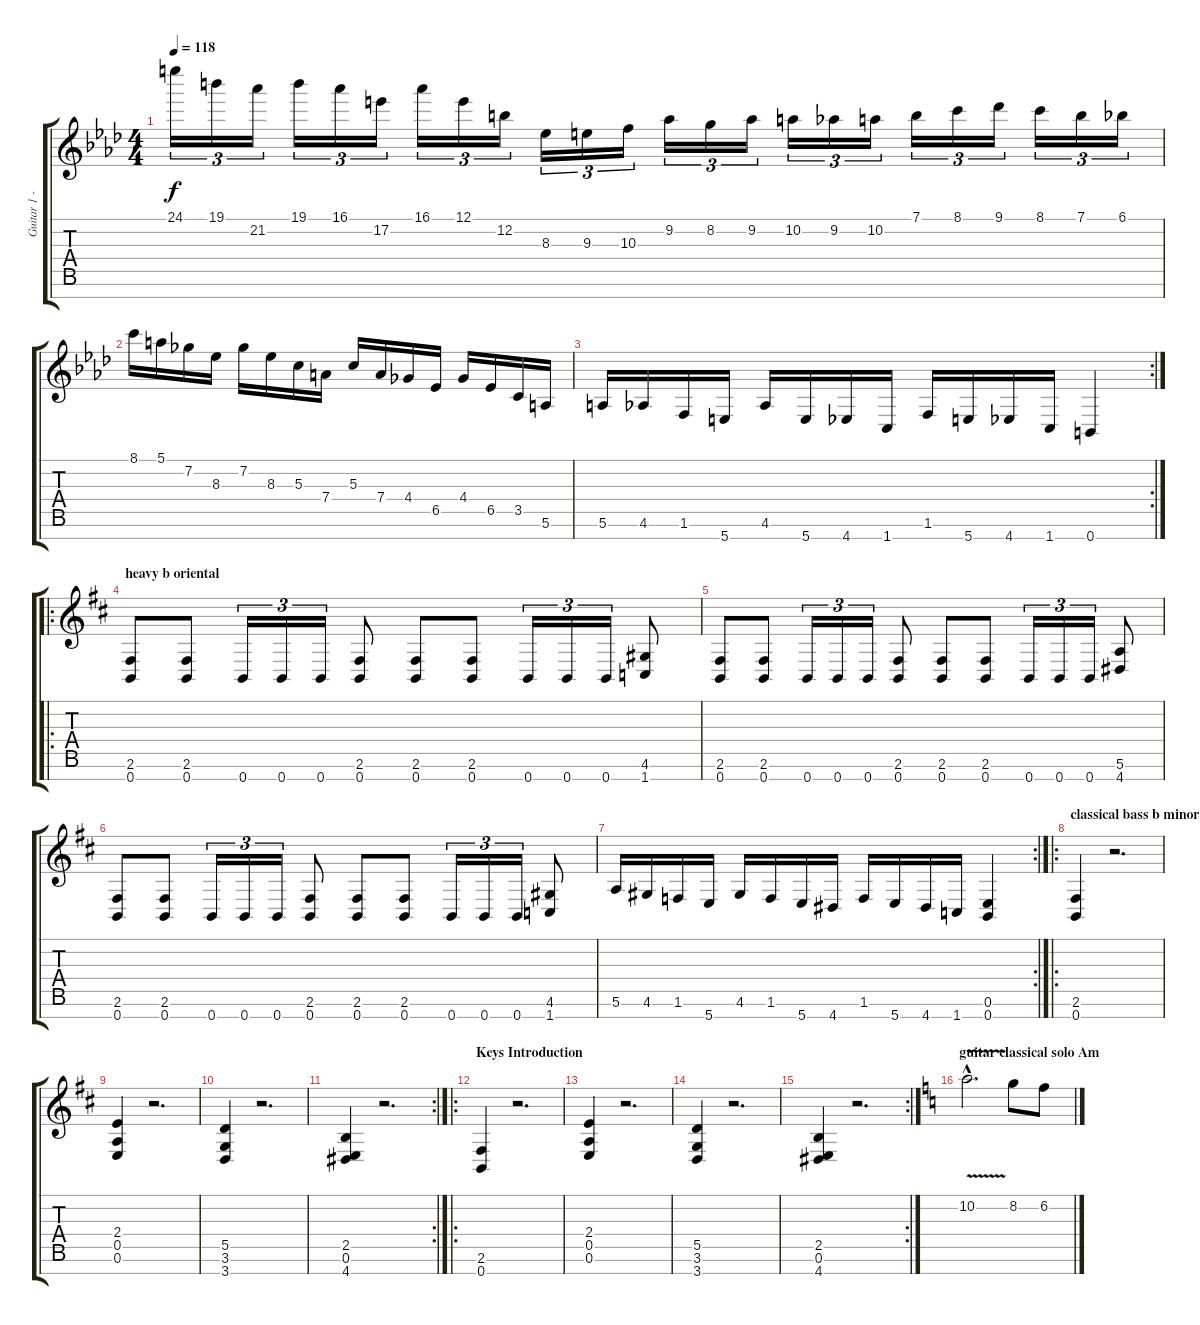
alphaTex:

\track ("Guitar 1 - Main Guitar" "Guitar 1 -") {instrument acousticguitarsteel}
\staff {score tabs}
\tuning (E4 B3 G3 D3 A2 E2 B1) {hide}
\ts (4 4)
\tempo 118
\clef g2
\ks ab
24.1.16{tu (3 2) dy f} 19.1.16{tu (3 2)} 21.2.16{tu (3 2)} 19.1.16{tu (3 2)} 16.1.16{tu (3 2)} 17.2.16{tu (3 2)} 16.1.16{tu (3 2)} 12.1.16{tu (3 2)} 12.2.16{tu (3 2)} 8.3.16{tu (3 2)} 9.3.16{tu (3 2)} 10.3.16{tu (3 2)} 9.2.16{tu (3 2)} 8.2.16{tu (3 2)} 9.2.16{tu (3 2)} 10.2.16{tu (3 2)} 9.2.16{tu (3 2)} 10.2.16{tu (3 2)} 7.1.16{tu (3 2)} 8.1.16{tu (3 2)} 9.1.16{tu (3 2)} 8.1.16{tu (3 2)} 7.1.16{tu (3 2)} 6.1.16{tu (3 2)} |
8.1.16 5.1.16 7.2.16 8.3.16 7.2.16 8.3.16 5.3.16 7.4.16 5.3.16 7.4.16 4.4.16 6.5.16 4.4.16 6.5.16 3.5.16 5.6.16 |
\rc 2
5.6.16 4.6.16 1.6.16 5.7.16 4.6.16 5.7.16 4.7.16 1.7.16 1.6.16 5.7.16 4.7.16 1.7.16 0.7.4 |
\ro
\section ("" "heavy b oriental")
\ks bminor
(2.6 0.7).8{volume 15 instrument distortionguitar} (2.6 0.7).8 0.7.16{tu (3 2)} 0.7.16{tu (3 2)} 0.7.16{tu (3 2)} (2.6 0.7).8 (2.6 0.7).8 (2.6 0.7).8 0.7.16{tu (3 2)} 0.7.16{tu (3 2)} 0.7.16{tu (3 2)} (4.6 1.7).8 |
(2.6 0.7).8 (2.6 0.7).8 0.7.16{tu (3 2)} 0.7.16{tu (3 2)} 0.7.16{tu (3 2)} (2.6 0.7).8 (2.6 0.7).8 (2.6 0.7).8 0.7.16{tu (3 2)} 0.7.16{tu (3 2)} 0.7.16{tu (3 2)} (5.6 4.7).8 |
(2.6 0.7).8{volume 15 instrument distortionguitar} (2.6 0.7).8 0.7.16{tu (3 2)} 0.7.16{tu (3 2)} 0.7.16{tu (3 2)} (2.6 0.7).8 (2.6 0.7).8 (2.6 0.7).8 0.7.16{tu (3 2)} 0.7.16{tu (3 2)} 0.7.16{tu (3 2)} (4.6 1.7).8 |
\rc 2
5.6.16 4.6.16 1.6.16 5.7.16 4.6.16 1.6.16 5.7.16 4.7.16 1.6.16 5.7.16 4.7.16 1.7.16 (0.6 0.7).4 |
\ro
\section ("" "classical bass b minor with harmonic minor end")
(2.6 0.7).4{instrument distortionguitar} r.2{d} |
(2.4 0.5 0.6).4{instrument distortionguitar} r.2{d} |
(5.5 3.6 3.7).4{instrument distortionguitar} r.2{d} |
\rc 2
(2.5 0.6 4.7).4{instrument distortionguitar} r.2{d} |
\ro
\section ("" "Keys Introduction")
(2.6 0.7).4{instrument distortionguitar} r.2{d} |
(2.4 0.5 0.6).4{instrument distortionguitar} r.2{d} |
(5.5 3.6 3.7).4{instrument distortionguitar} r.2{d} |
\rc 2
(2.5 0.6 4.7).4{instrument distortionguitar} r.2{d} |
\section ("" "guitar classical solo Am")
\ks aminor
10.2{v hac}.2{d volume 16 instrument distortionguitar} 8.2.8 6.2.8
